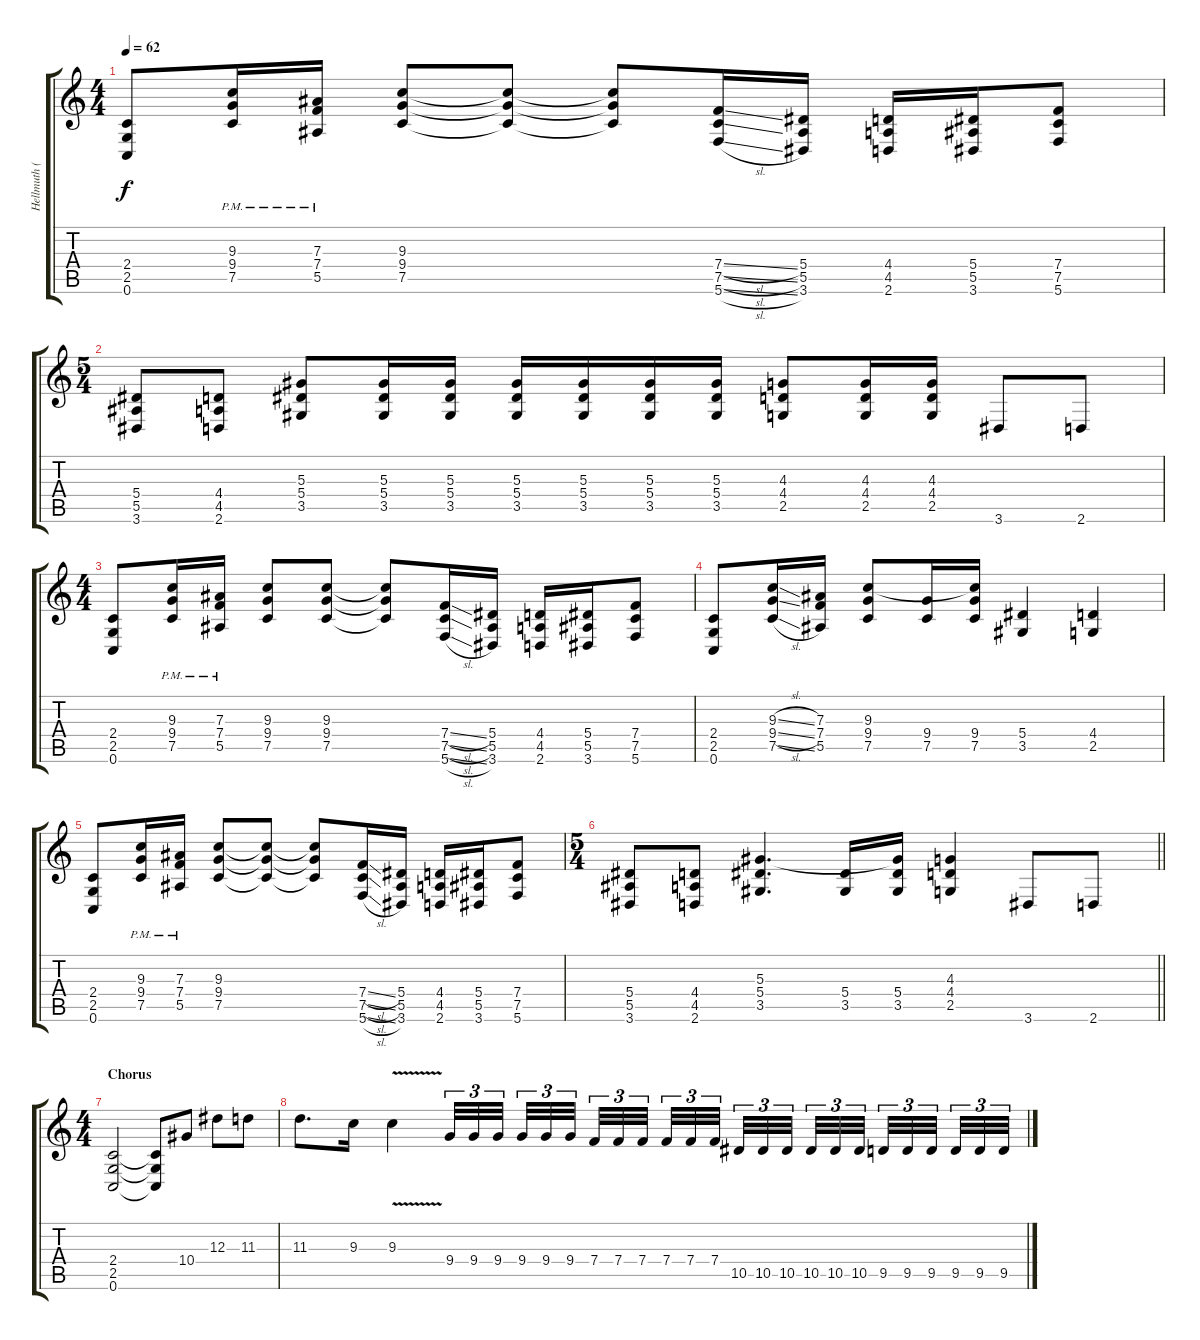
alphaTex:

\track ("Hellmuth (Rhythm Guitar)" "Hellmuth (") {instrument distortionguitar}
\staff {score tabs}
\tuning (C4 G3 Eb3 Bb2 F2 C2) {hide}
\ts (4 4)
\tempo 62
\clef g2
\ks c
(2.4 2.5 0.6).8{dy f} (9.3{pm} 9.4{pm} 7.5{pm}).16 (7.3{pm} 7.4{pm} 5.5{pm}).16 (9.3 9.4 7.5).8 (9.3{t} 9.4{t} 7.5{t}).8 (9.3{t} 9.4{t} 7.5{t}).8 (7.4{sl} 7.5{sl} 5.6{sl}).16 (5.4 5.5 3.6).16 (4.4 4.5 2.6).16 (5.4 5.5 3.6).16 (7.4 7.5 5.6).8 |
\ts (5 4)
(5.4 5.5 3.6).8 (4.4 4.5 2.6).8 (5.3 5.4 3.5).8 (5.3 5.4 3.5).16 (5.3 5.4 3.5).16 (5.3 5.4 3.5).16 (5.3 5.4 3.5).16 (5.3 5.4 3.5).16 (5.3 5.4 3.5).16 (4.3 4.4 2.5).8 (4.3 4.4 2.5).16 (4.3 4.4 2.5).16 3.6.8 2.6.8 |
\ts (4 4)
(2.4 2.5 0.6).8 (9.3{pm} 9.4{pm} 7.5{pm}).16 (7.3{pm} 7.4{pm} 5.5{pm}).16 (9.3 9.4 7.5).8 (9.3 9.4 7.5).8 (9.3{t} 9.4{t} 7.5{t}).8 (7.4{sl} 7.5{sl} 5.6{sl}).16 (5.4 5.5 3.6).16 (4.4 4.5 2.6).16 (5.4 5.5 3.6).16 (7.4 7.5 5.6).8 |
(2.4 2.5 0.6).8 (9.3{sl} 9.4{sl} 7.5{sl}).16 (7.3 7.4 5.5).16 (9.3 9.4 7.5).8 (9.4 7.5).16 (9.3{t} 9.4 7.5).16 (5.4 3.5).4 (4.4 2.5).4 |
(2.4 2.5 0.6).8 (9.3{pm} 9.4{pm} 7.5{pm}).16 (7.3{pm} 7.4{pm} 5.5{pm}).16 (9.3 9.4 7.5).8 (9.3{t} 9.4{t} 7.5{t}).8 (9.3{t} 9.4{t} 7.5{t}).8 (7.4{sl} 7.5{sl} 5.6{sl}).16 (5.4 5.5 3.6).16 (4.4 4.5 2.6).16 (5.4 5.5 3.6).16 (7.4 7.5 5.6).8 |
\ts (5 4)
\barLineRight lightlight
(5.4 5.5 3.6).8 (4.4 4.5 2.6).8 (5.3 5.4 3.5).4{d} (5.4 3.5).16 (5.3{t} 5.4 3.5).16 (4.3 4.4 2.5).4 3.6.8 2.6.8 |
\ts (4 4)
\section ("" "Chorus")
(2.4 2.5 0.6).2 (2.4{t} 2.5{t} 0.6{t}).8 10.4.8 12.3.8 11.3.8 |
11.3.8{d} 9.3.16 9.3{v}.4 9.4.32{tu (3 2)} 9.4.32{tu (3 2)} 9.4.32{tu (3 2) beam splitsecondary} 9.4.32{tu (3 2)} 9.4.32{tu (3 2)} 9.4.32{tu (3 2) beam splitsecondary} 7.4.32{tu (3 2)} 7.4.32{tu (3 2)} 7.4.32{tu (3 2) beam splitsecondary} 7.4.32{tu (3 2)} 7.4.32{tu (3 2)} 7.4.32{tu (3 2)} 10.5.32{tu (3 2)} 10.5.32{tu (3 2)} 10.5.32{tu (3 2) beam splitsecondary} 10.5.32{tu (3 2)} 10.5.32{tu (3 2)} 10.5.32{tu (3 2) beam splitsecondary} 9.5.32{tu (3 2)} 9.5.32{tu (3 2)} 9.5.32{tu (3 2) beam splitsecondary} 9.5.32{tu (3 2)} 9.5.32{tu (3 2)} 9.5.32{tu (3 2)}
